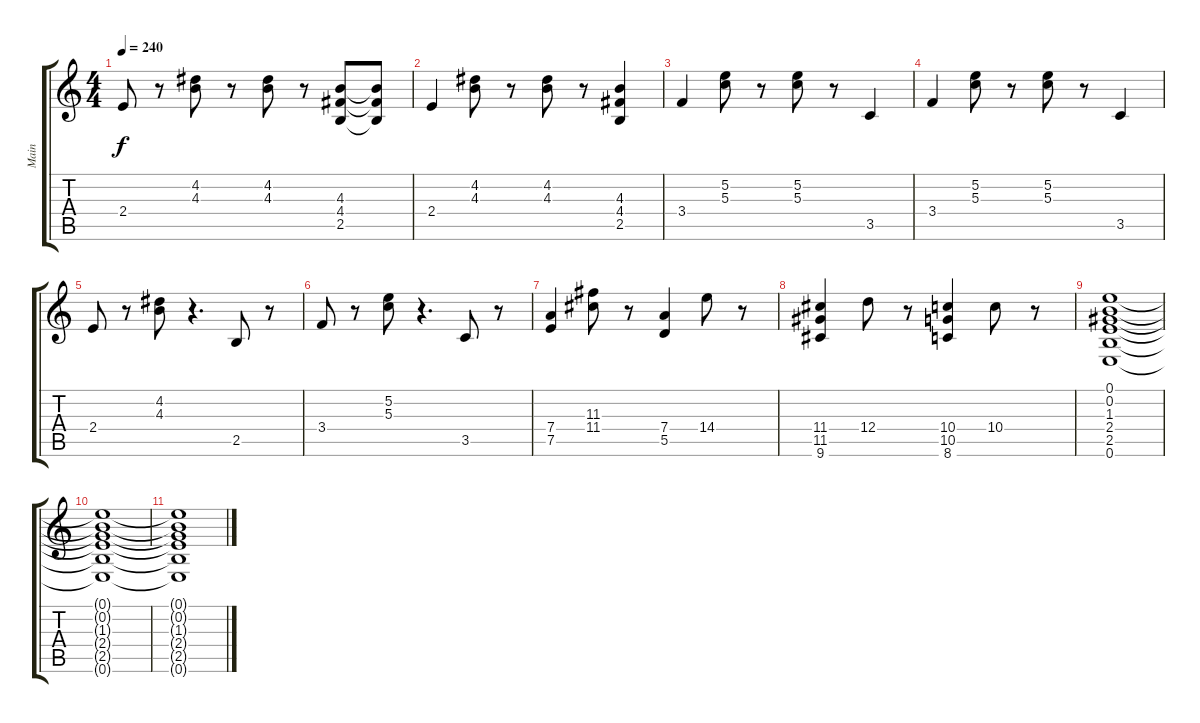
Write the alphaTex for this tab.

\track ("Main" "Main") {instrument acousticguitarsteel}
\staff {score tabs}
\tuning (E4 B3 G3 D3 A2 E2) {hide}
\ts (4 4)
\tempo 240
\clef g2
\ks c
2.4.8{dy f} r.8 (4.2 4.3).8 r.8 (4.2 4.3).8 r.8 (4.3 4.4 2.5).8 (4.3{t} 4.4{t} 2.5{t}).8 |
2.4.4 (4.2 4.3).8 r.8 (4.2 4.3).8 r.8 (4.3 4.4 2.5).4 |
3.4.4 (5.2 5.3).8 r.8 (5.2 5.3).8 r.8 3.5.4 |
3.4.4 (5.2 5.3).8 r.8 (5.2 5.3).8 r.8 3.5.4 |
2.4.8 r.8 (4.2 4.3).8 r.4{d} 2.5.8 r.8 |
3.4.8 r.8 (5.2 5.3).8 r.4{d} 3.5.8 r.8 |
(7.4 7.5).4 (11.3 11.4).8 r.8 (7.4 5.5).4 14.4.8 r.8 |
(11.4 11.5 9.6).4 12.4.8 r.8 (10.4 10.5 8.6).4 10.4.8 r.8 |
(0.1 0.2 1.3 2.4 2.5 0.6).1 |
(0.1{t} 0.2{t} 1.3{t} 2.4{t} 2.5{t} 0.6{t}).1 |
(0.1{t} 0.2{t} 1.3{t} 2.4{t} 2.5{t} 0.6{t}).1
